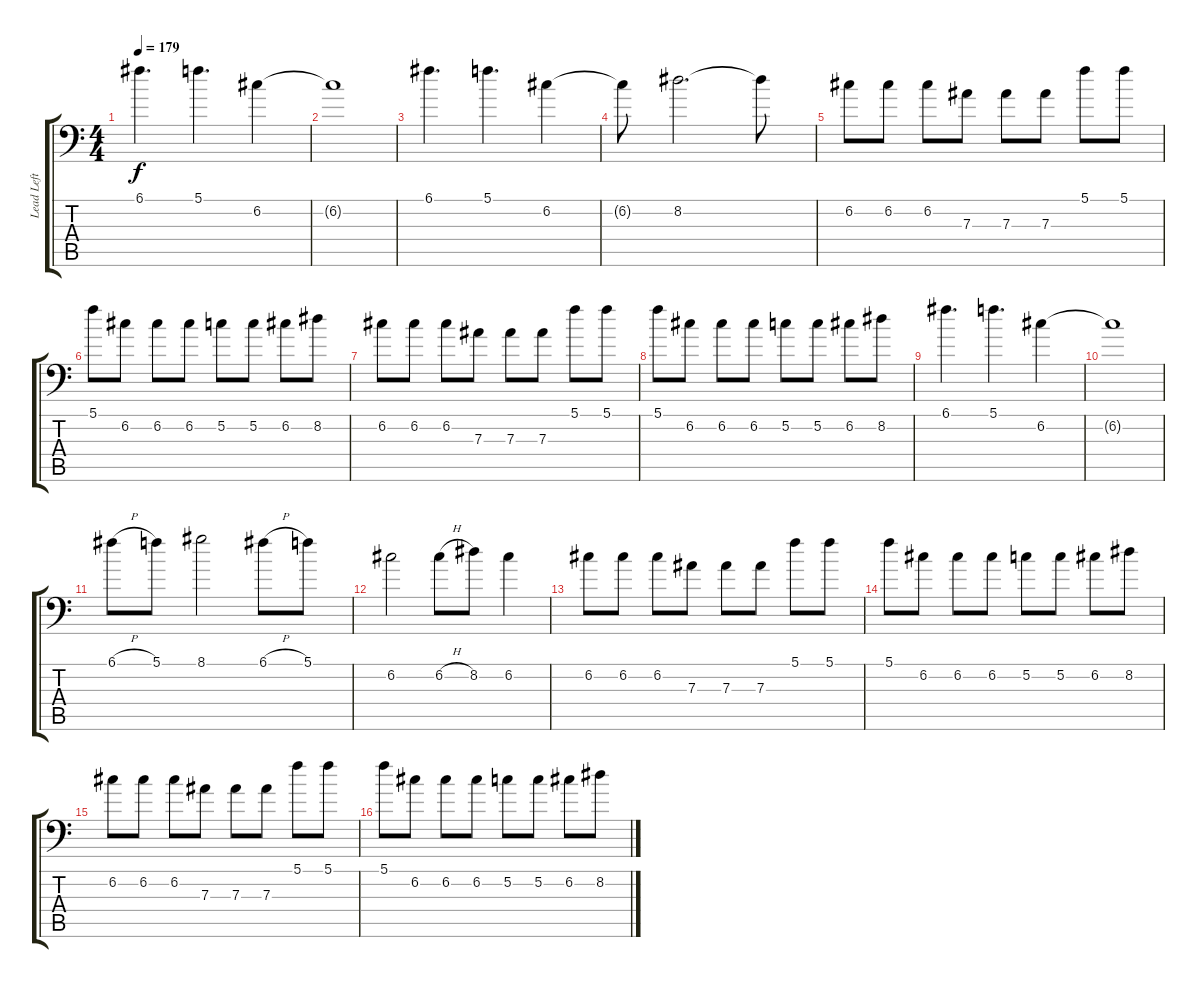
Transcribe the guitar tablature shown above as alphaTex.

\track ("Lead Left 1" "Lead Left ") {instrument distortionguitar}
\staff {score tabs}
\tuning (C4 G3 Eb3 Bb2 F2 Bb1) {hide}
\ts (4 4)
\tempo 179
\clef f4
\ks c
6.1.4{d dy f} 5.1.4{d} 6.2.4 |
6.2{t}.1 |
6.1.4{d} 5.1.4{d} 6.2.4 |
6.2{t}.8 8.2.2{d} 8.2{t}.8 |
6.2.8 6.2.8 6.2.8 7.3.8 7.3.8 7.3.8 5.1.8 5.1.8 |
5.1.8 6.2.8 6.2.8 6.2.8 5.2.8 5.2.8 6.2.8 8.2.8 |
6.2.8 6.2.8 6.2.8 7.3.8 7.3.8 7.3.8 5.1.8 5.1.8 |
5.1.8 6.2.8 6.2.8 6.2.8 5.2.8 5.2.8 6.2.8 8.2.8 |
6.1.4{d} 5.1.4{d} 6.2.4 |
6.2{t}.1 |
6.1{h}.8 5.1.8 8.1.2 6.1{h}.8 5.1.8 |
6.2.2 6.2{h}.8 8.2.8 6.2.4 |
6.2.8 6.2.8 6.2.8 7.3.8 7.3.8 7.3.8 5.1.8 5.1.8 |
5.1.8 6.2.8 6.2.8 6.2.8 5.2.8 5.2.8 6.2.8 8.2.8 |
6.2.8 6.2.8 6.2.8 7.3.8 7.3.8 7.3.8 5.1.8 5.1.8 |
5.1.8 6.2.8 6.2.8 6.2.8 5.2.8 5.2.8 6.2.8 8.2.8
